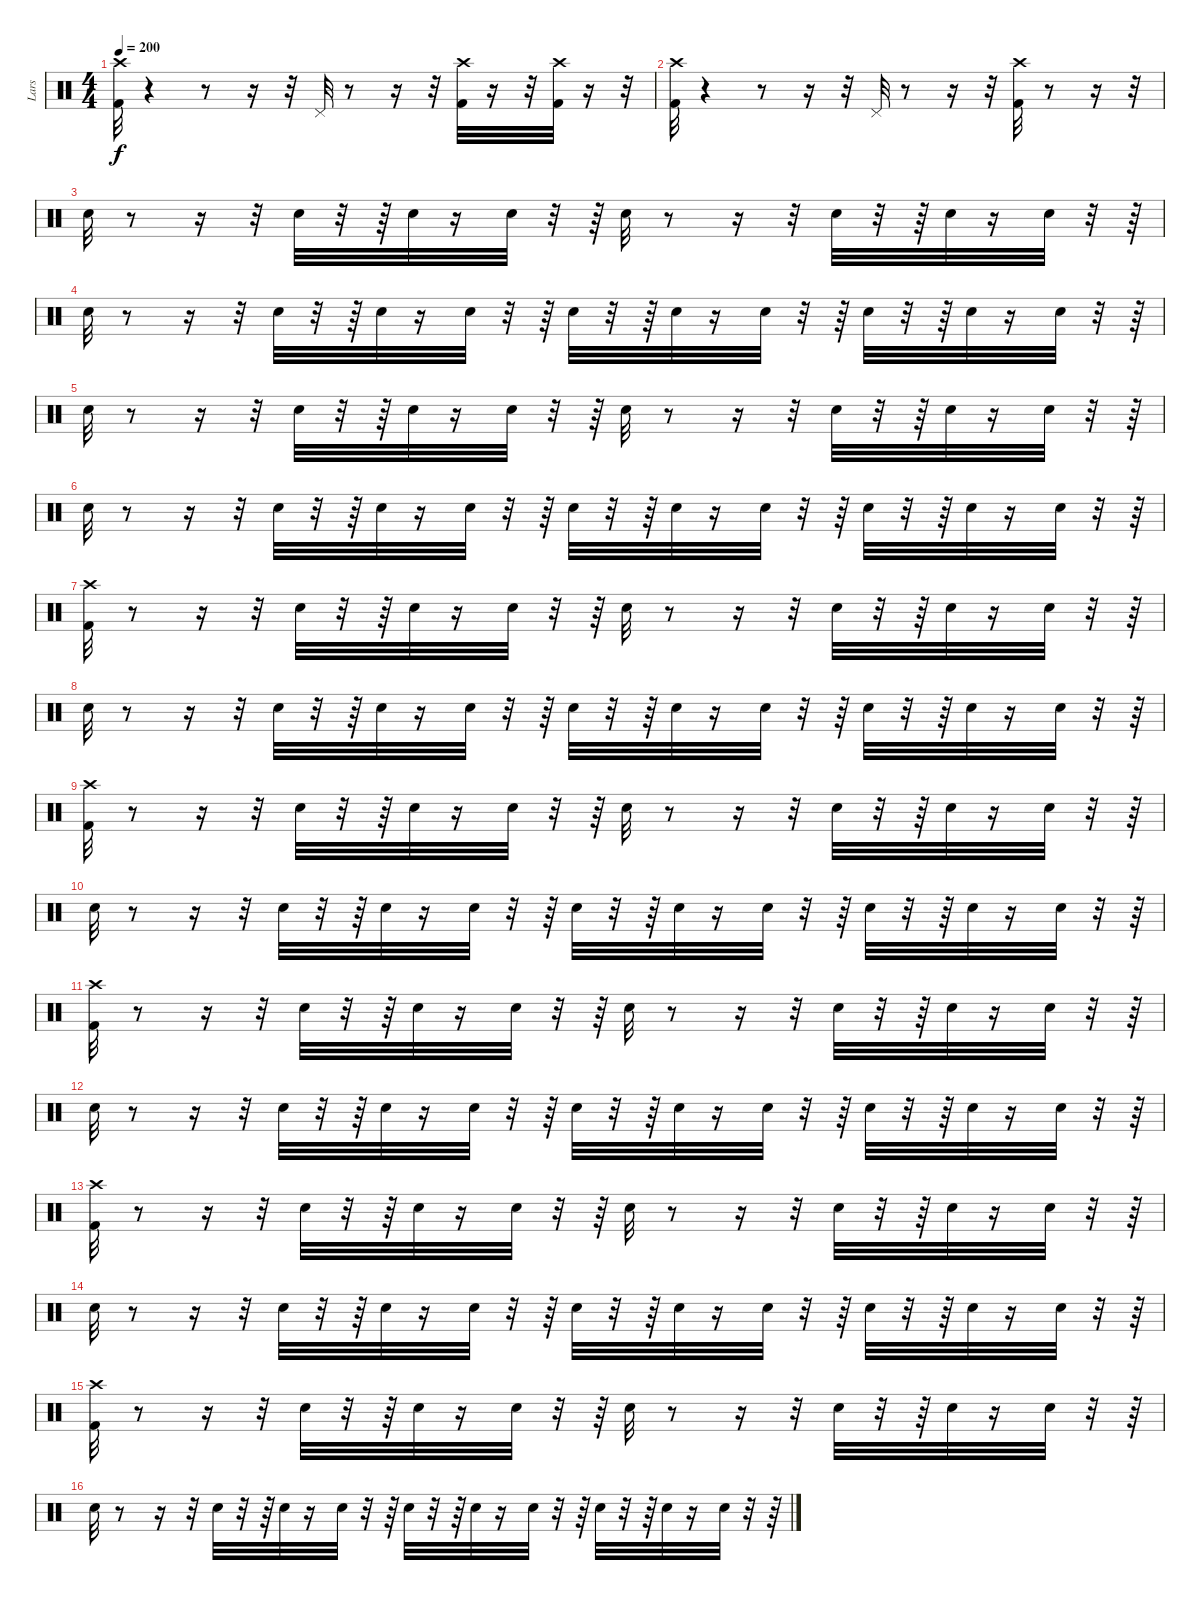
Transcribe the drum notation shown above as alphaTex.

\track ("Lars" "Lars") {instrument percussion}
\staff {score}
\articulation defaults
\ts (4 4)
\tempo 200
\tempo 100
\tempo 200
\clef neutral
\ks c
("Kick (hit) 2" "Crash high (hit)").32{dy f} r.4 r.8 r.16 r.32 "Pedal Hi-Hat (hit)".32 r.8 r.16 r.32 ("Crash high (hit)" "Kick (hit) 2").32 r.16 r.32 ("Crash high (hit)" "Kick (hit) 2").32 r.16 r.32 |
("Kick (hit) 2" "Crash high (hit)").32 r.4 r.8 r.16 r.32 "Pedal Hi-Hat (hit)".32 r.8 r.16 r.32 ("Kick (hit) 2" "Crash high (hit)").32 r.8 r.16 r.32 |
"Snare (hit) 2".32 r.8 r.16 r.32 "Snare (hit) 2".32 r.32 r.64 "Snare (hit) 2".32 r.16 "Snare (hit) 2".32 r.32 r.64 "Snare (hit) 2".32 r.8 r.16 r.32 "Snare (hit) 2".32 r.32 r.64 "Snare (hit) 2".32 r.16 "Snare (hit) 2".32 r.32 r.64 |
"Snare (hit) 2".32 r.8 r.16 r.32 "Snare (hit) 2".32 r.32 r.64 "Snare (hit) 2".32 r.16 "Snare (hit) 2".32 r.32 r.64 "Snare (hit) 2".32 r.32 r.64 "Snare (hit) 2".32 r.16 "Snare (hit) 2".32 r.32 r.64 "Snare (hit) 2".32 r.32 r.64 "Snare (hit) 2".32 r.16 "Snare (hit) 2".32 r.32 r.64 |
"Snare (hit) 2".32 r.8 r.16 r.32 "Snare (hit) 2".32 r.32 r.64 "Snare (hit) 2".32 r.16 "Snare (hit) 2".32 r.32 r.64 "Snare (hit) 2".32 r.8 r.16 r.32 "Snare (hit) 2".32 r.32 r.64 "Snare (hit) 2".32 r.16 "Snare (hit) 2".32 r.32 r.64 |
"Snare (hit) 2".32 r.8 r.16 r.32 "Snare (hit) 2".32 r.32 r.64 "Snare (hit) 2".32 r.16 "Snare (hit) 2".32 r.32 r.64 "Snare (hit) 2".32 r.32 r.64 "Snare (hit) 2".32 r.16 "Snare (hit) 2".32 r.32 r.64 "Snare (hit) 2".32 r.32 r.64 "Snare (hit) 2".32 r.16 "Snare (hit) 2".32 r.32 r.64 |
("Kick (hit) 2" "Crash high (hit)").32 r.8 r.16 r.32 "Snare (hit) 2".32 r.32 r.64 "Snare (hit) 2".32 r.16 "Snare (hit) 2".32 r.32 r.64 "Snare (hit) 2".32 r.8 r.16 r.32 "Snare (hit) 2".32 r.32 r.64 "Snare (hit) 2".32 r.16 "Snare (hit) 2".32 r.32 r.64 |
"Snare (hit) 2".32 r.8 r.16 r.32 "Snare (hit) 2".32 r.32 r.64 "Snare (hit) 2".32 r.16 "Snare (hit) 2".32 r.32 r.64 "Snare (hit) 2".32 r.32 r.64 "Snare (hit) 2".32 r.16 "Snare (hit) 2".32 r.32 r.64 "Snare (hit) 2".32 r.32 r.64 "Snare (hit) 2".32 r.16 "Snare (hit) 2".32 r.32 r.64 |
("Kick (hit) 2" "Crash high (hit)").32 r.8 r.16 r.32 "Snare (hit) 2".32 r.32 r.64 "Snare (hit) 2".32 r.16 "Snare (hit) 2".32 r.32 r.64 "Snare (hit) 2".32 r.8 r.16 r.32 "Snare (hit) 2".32 r.32 r.64 "Snare (hit) 2".32 r.16 "Snare (hit) 2".32 r.32 r.64 |
"Snare (hit) 2".32 r.8 r.16 r.32 "Snare (hit) 2".32 r.32 r.64 "Snare (hit) 2".32 r.16 "Snare (hit) 2".32 r.32 r.64 "Snare (hit) 2".32 r.32 r.64 "Snare (hit) 2".32 r.16 "Snare (hit) 2".32 r.32 r.64 "Snare (hit) 2".32 r.32 r.64 "Snare (hit) 2".32 r.16 "Snare (hit) 2".32 r.32 r.64 |
("Kick (hit) 2" "Crash high (hit)").32 r.8 r.16 r.32 "Snare (hit) 2".32 r.32 r.64 "Snare (hit) 2".32 r.16 "Snare (hit) 2".32 r.32 r.64 "Snare (hit) 2".32 r.8 r.16 r.32 "Snare (hit) 2".32 r.32 r.64 "Snare (hit) 2".32 r.16 "Snare (hit) 2".32 r.32 r.64 |
"Snare (hit) 2".32 r.8 r.16 r.32 "Snare (hit) 2".32 r.32 r.64 "Snare (hit) 2".32 r.16 "Snare (hit) 2".32 r.32 r.64 "Snare (hit) 2".32 r.32 r.64 "Snare (hit) 2".32 r.16 "Snare (hit) 2".32 r.32 r.64 "Snare (hit) 2".32 r.32 r.64 "Snare (hit) 2".32 r.16 "Snare (hit) 2".32 r.32 r.64 |
("Kick (hit) 2" "Crash high (hit)").32 r.8 r.16 r.32 "Snare (hit) 2".32 r.32 r.64 "Snare (hit) 2".32 r.16 "Snare (hit) 2".32 r.32 r.64 "Snare (hit) 2".32 r.8 r.16 r.32 "Snare (hit) 2".32 r.32 r.64 "Snare (hit) 2".32 r.16 "Snare (hit) 2".32 r.32 r.64 |
"Snare (hit) 2".32 r.8 r.16 r.32 "Snare (hit) 2".32 r.32 r.64 "Snare (hit) 2".32 r.16 "Snare (hit) 2".32 r.32 r.64 "Snare (hit) 2".32 r.32 r.64 "Snare (hit) 2".32 r.16 "Snare (hit) 2".32 r.32 r.64 "Snare (hit) 2".32 r.32 r.64 "Snare (hit) 2".32 r.16 "Snare (hit) 2".32 r.32 r.64 |
("Kick (hit) 2" "Crash high (hit)").32 r.8 r.16 r.32 "Snare (hit) 2".32 r.32 r.64 "Snare (hit) 2".32 r.16 "Snare (hit) 2".32 r.32 r.64 "Snare (hit) 2".32 r.8 r.16 r.32 "Snare (hit) 2".32 r.32 r.64 "Snare (hit) 2".32 r.16 "Snare (hit) 2".32 r.32 r.64 |
"Snare (hit) 2".32 r.8 r.16 r.32 "Snare (hit) 2".32 r.32 r.64 "Snare (hit) 2".32 r.16 "Snare (hit) 2".32 r.32 r.64 "Snare (hit) 2".32 r.32 r.64 "Snare (hit) 2".32 r.16 "Snare (hit) 2".32 r.32 r.64 "Snare (hit) 2".32 r.32 r.64 "Snare (hit) 2".32 r.16 "Snare (hit) 2".32 r.32 r.64
